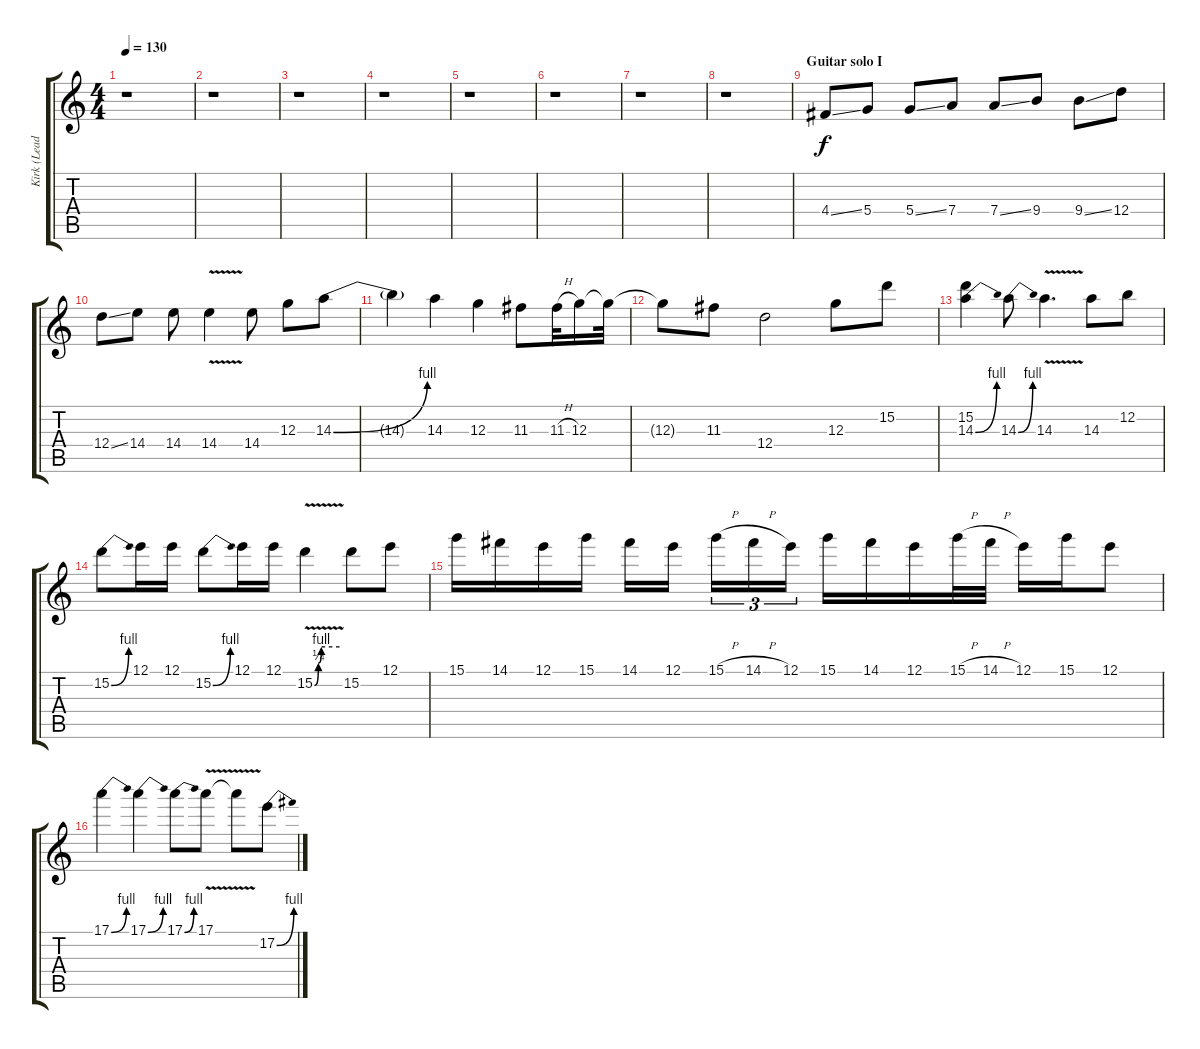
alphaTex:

\track ("Kirk (Lead Guitar)" "Kirk (Lead") {instrument distortionguitar}
\staff {score tabs}
\tuning (E4 B3 G3 D3 A2 E2) {hide}
\ts (4 4)
\tempo 130
\clef g2
\ks c
r.1{dy f} |
r.1 |
r.1 |
r.1 |
r.1 |
r.1 |
r.1 |
r.1 |
\section ("" "Guitar solo I")
4.4{ss}.8 5.4.8 5.4{ss}.8 7.4.8 7.4{ss}.8 9.4.8 9.4{ss}.8 12.4.8 |
12.4{ss}.8 14.4.8 14.4.8 14.4{v}.4 14.4.8 12.3.8 14.3{be (bend 0 0 60 4)}.8 |
14.3{t}.4 14.3.4 12.3.4 11.3.8 11.3{h}.32 12.3.16 12.3{t}.32 |
12.3{t}.8 11.3.8 12.4.2 12.3.8 15.2.8 |
(15.2 14.3{be (bend 0 0 60 4)}).4 14.3{be (bend 0 0 60 4)}.8 14.3{v}.4{d} 14.3.8 12.2.8 |
15.2{be (bend 0 0 60 4)}.8 12.1.16 12.1.16 15.2{be (bend 0 0 60 4)}.8 12.1.16 12.1.16 15.2{be (custom 0 0 9 1 16 4 60 4) v}.4 15.2.8 12.1.8 |
15.1.16 14.1.16 12.1.16 15.1.16 14.1.16 12.1.16 15.1{h}.16{tu (3 2)} 14.1{h}.16{tu (3 2)} 12.1.16{tu (3 2)} 15.1.16 14.1.16 12.1.16 15.1{h}.32 14.1{h}.32 12.1.16 15.1.16 12.1.8 |
17.1{be (bend 0 0 60 4)}.4 17.1{be (bend 0 0 60 4)}.4 17.1{be (bend 0 0 60 4)}.8 17.1{v}.8 17.1{t}.8 17.2{be (bend 0 0 60 4)}.8
